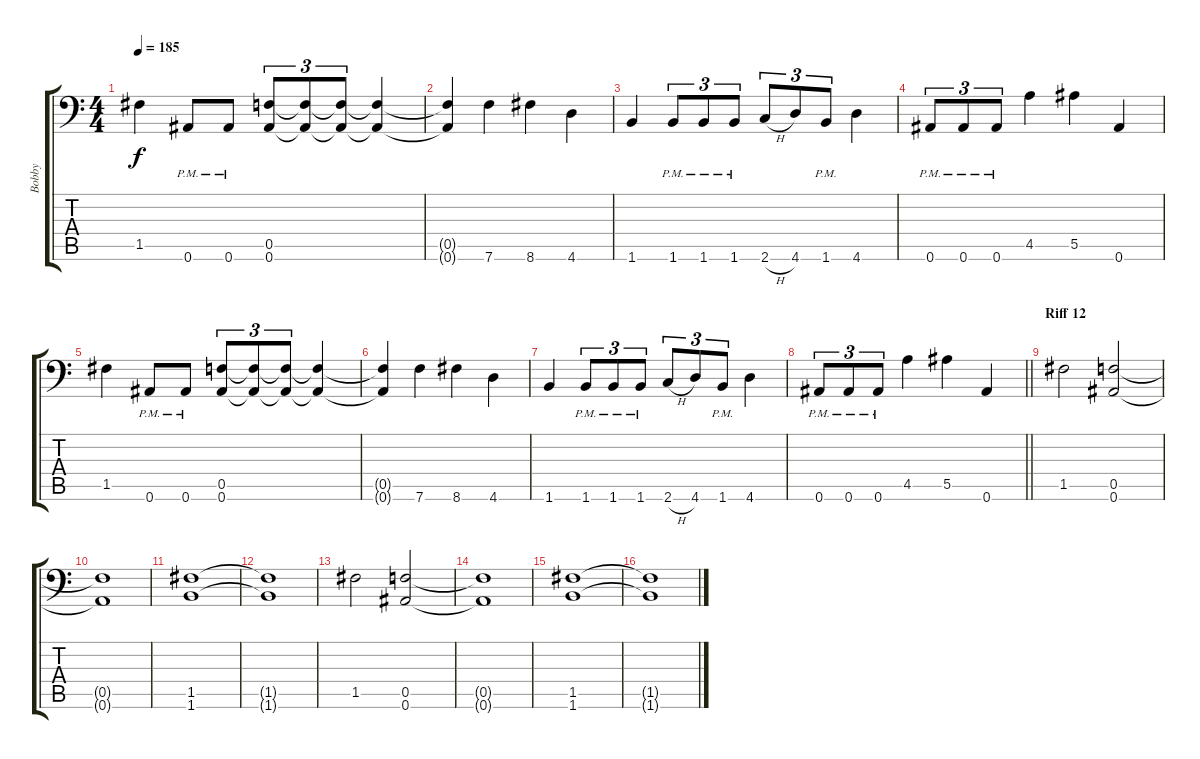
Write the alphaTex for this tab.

\track ("Bobby" "Bobby") {instrument distortionguitar}
\staff {score tabs}
\tuning (C4 G3 Eb3 Bb2 F2 Bb1) {hide}
\ts (4 4)
\tempo 185
\clef f4
\ks c
1.5.4{dy f} 0.6{pm}.8 0.6{pm}.8 (0.5 0.6).8{tu (3 2)} (0.5{t} 0.6{t}).8{tu (3 2)} (0.5{t} 0.6{t}).8{tu (3 2)} (0.5{t} 0.6{t}).4 |
(0.5{t} 0.6{t}).4 7.6.4 8.6.4 4.6.4 |
1.6.4 1.6{pm}.8{tu (3 2)} 1.6{pm}.8{tu (3 2)} 1.6{pm}.8{tu (3 2)} 2.6{h}.8{tu (3 2)} 4.6.8{tu (3 2)} 1.6{pm}.8{tu (3 2)} 4.6.4 |
0.6{pm}.8{tu (3 2)} 0.6{pm}.8{tu (3 2)} 0.6{pm}.8{tu (3 2)} 4.5.4 5.5.4 0.6.4 |
1.5.4 0.6{pm}.8 0.6{pm}.8 (0.5 0.6).8{tu (3 2)} (0.5{t} 0.6{t}).8{tu (3 2)} (0.5{t} 0.6{t}).8{tu (3 2)} (0.5{t} 0.6{t}).4 |
(0.5{t} 0.6{t}).4 7.6.4 8.6.4 4.6.4 |
1.6.4 1.6{pm}.8{tu (3 2)} 1.6{pm}.8{tu (3 2)} 1.6{pm}.8{tu (3 2)} 2.6{h}.8{tu (3 2)} 4.6.8{tu (3 2)} 1.6{pm}.8{tu (3 2)} 4.6.4 |
\barLineRight lightlight
0.6{pm}.8{tu (3 2)} 0.6{pm}.8{tu (3 2)} 0.6{pm}.8{tu (3 2)} 4.5.4 5.5.4 0.6.4 |
\section ("" "Riff 12")
1.5.2 (0.5 0.6).2 |
(0.5{t} 0.6{t}).1 |
(1.5 1.6).1 |
(1.5{t} 1.6{t}).1 |
1.5.2 (0.5 0.6).2 |
(0.5{t} 0.6{t}).1 |
(1.5 1.6).1 |
(1.5{t} 1.6{t}).1
